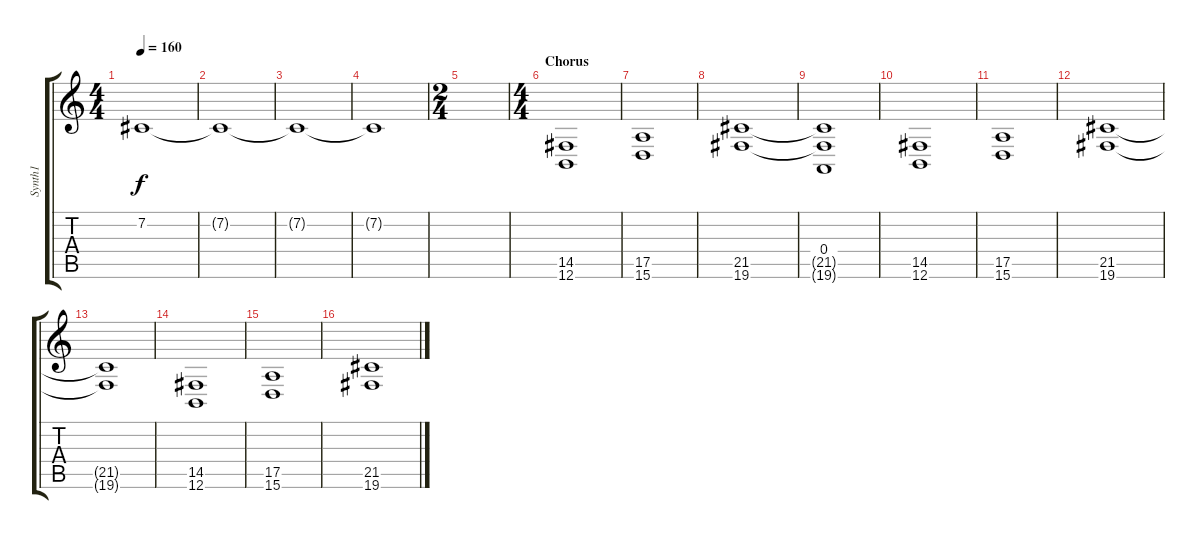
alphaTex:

\track ("Synth1" "Synth1") {instrument synthstrings1}
\staff {score tabs}
\tuning (B3 Gb3 D3 A2 E2 B1) {hide}
\ts (4 4)
\tempo 160
\clef g2
\ks c
7.2.1{dy f} |
7.2{t}.1 |
7.2{t}.1 |
7.2{t}.1 |
\ts (2 4)
|
\ts (4 4)
\section ("" "Chorus")
(14.5 12.6).1 |
(17.5 15.6).1 |
(21.5 19.6).1 |
(0.4 21.5{t} 19.6{t}).1 |
(14.5 12.6).1 |
(17.5 15.6).1 |
(21.5 19.6).1 |
(21.5{t} 19.6{t}).1 |
(14.5 12.6).1 |
(17.5 15.6).1 |
(21.5 19.6).1
